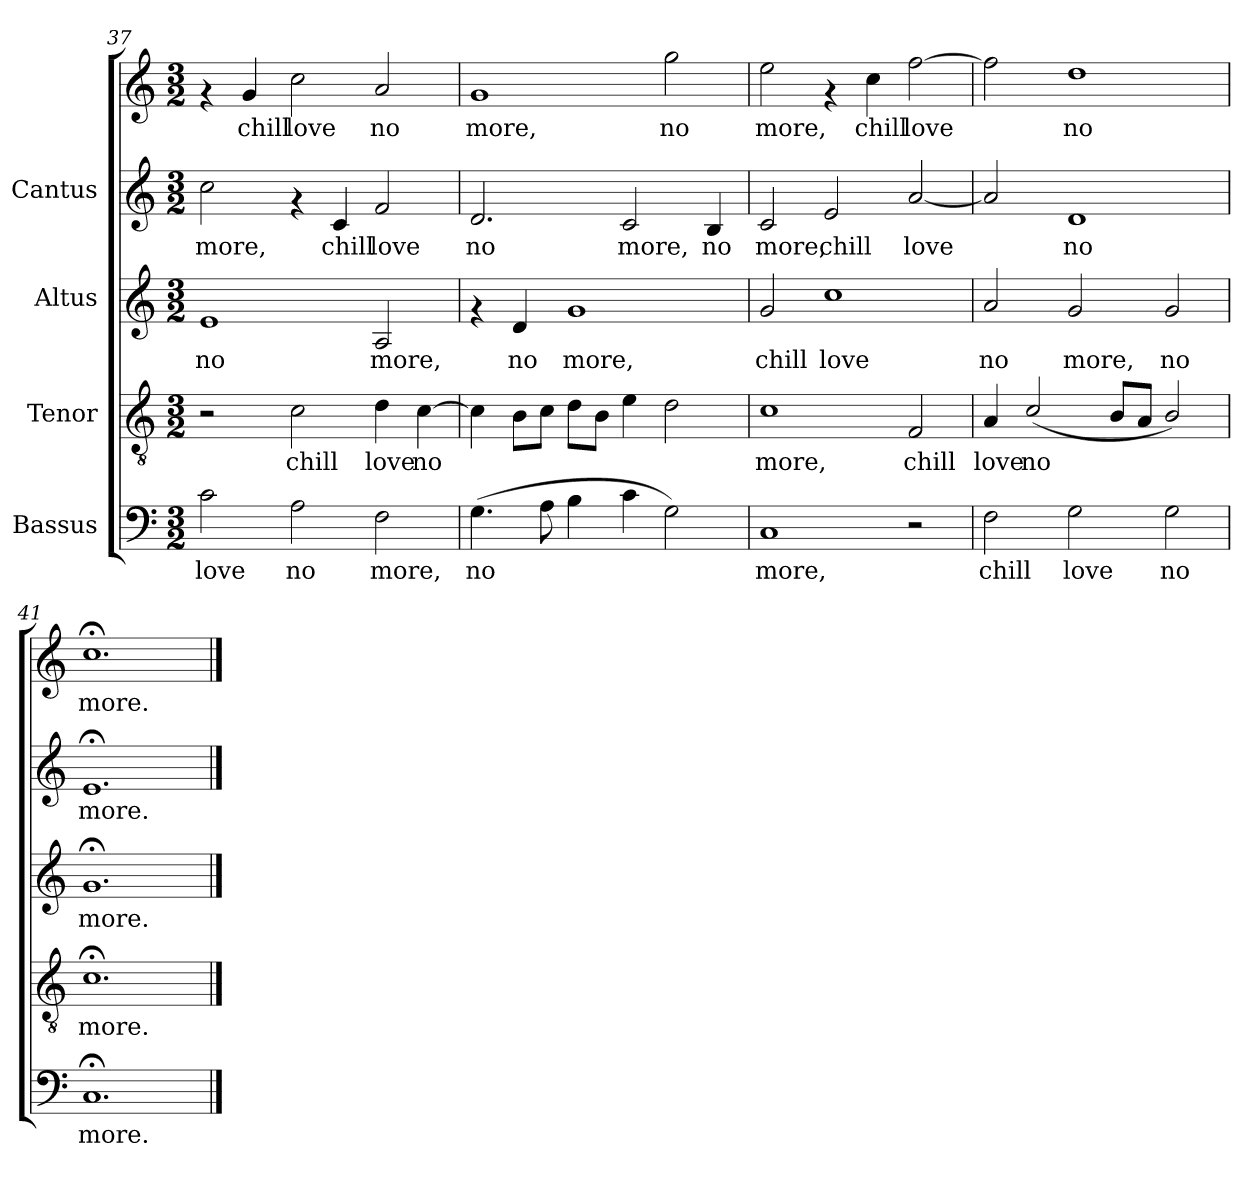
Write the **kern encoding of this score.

**kern	**text	**kern	**text	**kern	**text	**kern	**text	**kern	**text
*part4	*part4	*part3	*part3	*part2	*part2	*part1	*part1	*part1	*part1
*staff5	*staff5	*staff4	*staff4	*staff3	*staff3	*staff2	*staff2	*staff1	*staff1
*I"Bassus	*	*I"Tenor	*	*I"Altus	*	*I"Cantus	*	*	*
*clefF4	*	*clefGv2	*	*clefG2	*	*clefG2	*	*clefG2	*
*M3/2	*	*M3/2	*	*M3/2	*	*M3/2	*	*M3/2	*
=37	=37	=37	=37	=37	=37	=37	=37	=37	=37
!	!LO:LY:b:cj	!	!	!	!LO:LY:b:cj	!	!LO:LY:b:cj	!	!
2c\	love	2r	.	1e	no	2cc\	more,	4rf	.
!	!	!	!	!	!	!	!	!	!LO:LY:b:cj
.	.	.	.	.	.	.	.	4g/	chill
!	!LO:LY:b:cj	!	!LO:LY:b:cj	!	!	!	!	!	!LO:LY:b:cj
2A\	no	2c\	chill	.	.	4rf	.	2cc\	love
!	!	!	!	!	!	!	!LO:LY:b:cj	!	!
.	.	.	.	.	.	4c/	chill	.	.
!	!LO:LY:b:cj	!	!LO:LY:b:cj	!	!LO:LY:b:cj	!	!LO:LY:b:cj	!	!LO:LY:b:cj
2F\	more,	4d\	love	2A/	more,	2f/	love	2a/	no
!	!	!	!LO:LY:b:cj	!	!	!	!	!	!
.	.	[>4c\	no	.	.	.	.	.	.
=38	=38	=38	=38	=38	=38	=38	=38	=38	=38
!	!LO:LY:b:cj	!	!	!	!	!	!LO:LY:b:cj	!	!LO:LY:b:cj
(>4.G\	no	4c\]	.	4rf	.	2.d/	no	1g	more,
!	!	!	!	!	!LO:LY:b:cj	!	!	!	!
.	.	8B\L	.	4d/	no	.	.	.	.
!	!LO:LY:b:cj	!	!	!	!	!	!	!	!
8A\	.	8c\J	.	.	.	.	.	.	.
!	!LO:LY:b:cj	!	!	!	!LO:LY:b:cj	!	!	!	!
4B\	.	8d\L	.	1g	more,	.	.	.	.
.	.	8B\J	.	.	.	.	.	.	.
!	!LO:LY:b:cj	!	!	!	!	!	!LO:LY:b:cj	!	!
4c\	.	4e\	.	.	.	2c/	more,	.	.
!	!LO:LY:b:cj	!	!	!	!	!	!	!	!LO:LY:b:cj
2G\)	.	2d\	.	.	.	.	.	2gg\	no
!	!	!	!	!	!	!	!LO:LY:b:cj	!	!
.	.	.	.	.	.	4B/	no	.	.
!!LO:LB:g=z
=39	=39	=39	=39	=39	=39	=39	=39	=39	=39
!	!LO:LY:b:cj	!	!LO:LY:b:cj	!	!LO:LY:b:cj	!	!LO:LY:b:cj	!	!LO:LY:b:cj
1C	more,	1c	more,	2g/	chill	2c/	more,	2ee\	more,
!	!	!	!	!	!LO:LY:b:cj	!	!LO:LY:b:cj	!	!
.	.	.	.	1cc	love	2e/	chill	4rf	.
!	!	!	!	!	!	!	!	!	!LO:LY:b:cj
.	.	.	.	.	.	.	.	4cc\	chill
!	!	!	!LO:LY:b:cj	!	!	!	!LO:LY:b:cj	!	!LO:LY:b:cj
2r	.	2F/	chill	.	.	[<2a/	love	[>2ff\	love
=40	=40	=40	=40	=40	=40	=40	=40	=40	=40
!	!LO:LY:b:cj	!	!LO:LY:b:cj	!	!LO:LY:b:cj	!	!LO:LY:b:cj	!	!LO:LY:b:cj
2F\	chill	4A/	love	2a/	no	2a/]	.	2ff\]	.
!	!	!	!LO:LY:b:cj	!	!	!	!	!	!
.	.	(<2c/	no	.	.	.	.	.	.
!	!LO:LY:b:cj	!	!	!	!LO:LY:b:cj	!	!LO:LY:b:cj	!	!LO:LY:b:cj
2G\	love	.	.	2g/	more,	1d	no	1dd	no
!	!	!	!LO:LY:b:cj	!	!	!	!	!	!
.	.	8B/L	.	.	.	.	.	.	.
!	!	!	!LO:LY:b:cj	!	!	!	!	!	!
.	.	8A/J	.	.	.	.	.	.	.
!	!LO:LY:b:cj	!	!LO:LY:b:cj	!	!LO:LY:b:cj	!	!	!	!
2G\	no	2B/)	.	2g/	no	.	.	.	.
=41	=41	=41	=41	=41	=41	=41	=41	=41	=41
!	!LO:LY:b:cj	!	!LO:LY:b:cj	!	!LO:LY:b:cj	!	!LO:LY:b:cj	!	!LO:LY:b:cj
1.C;<	more.	1.c;<	more.	1.g;<	more.	1.e;<	more.	1.cc;<	more.
==	==	==	==	==	==	==	==	==	==
*-	*-	*-	*-	*-	*-	*-	*-	*-	*-
